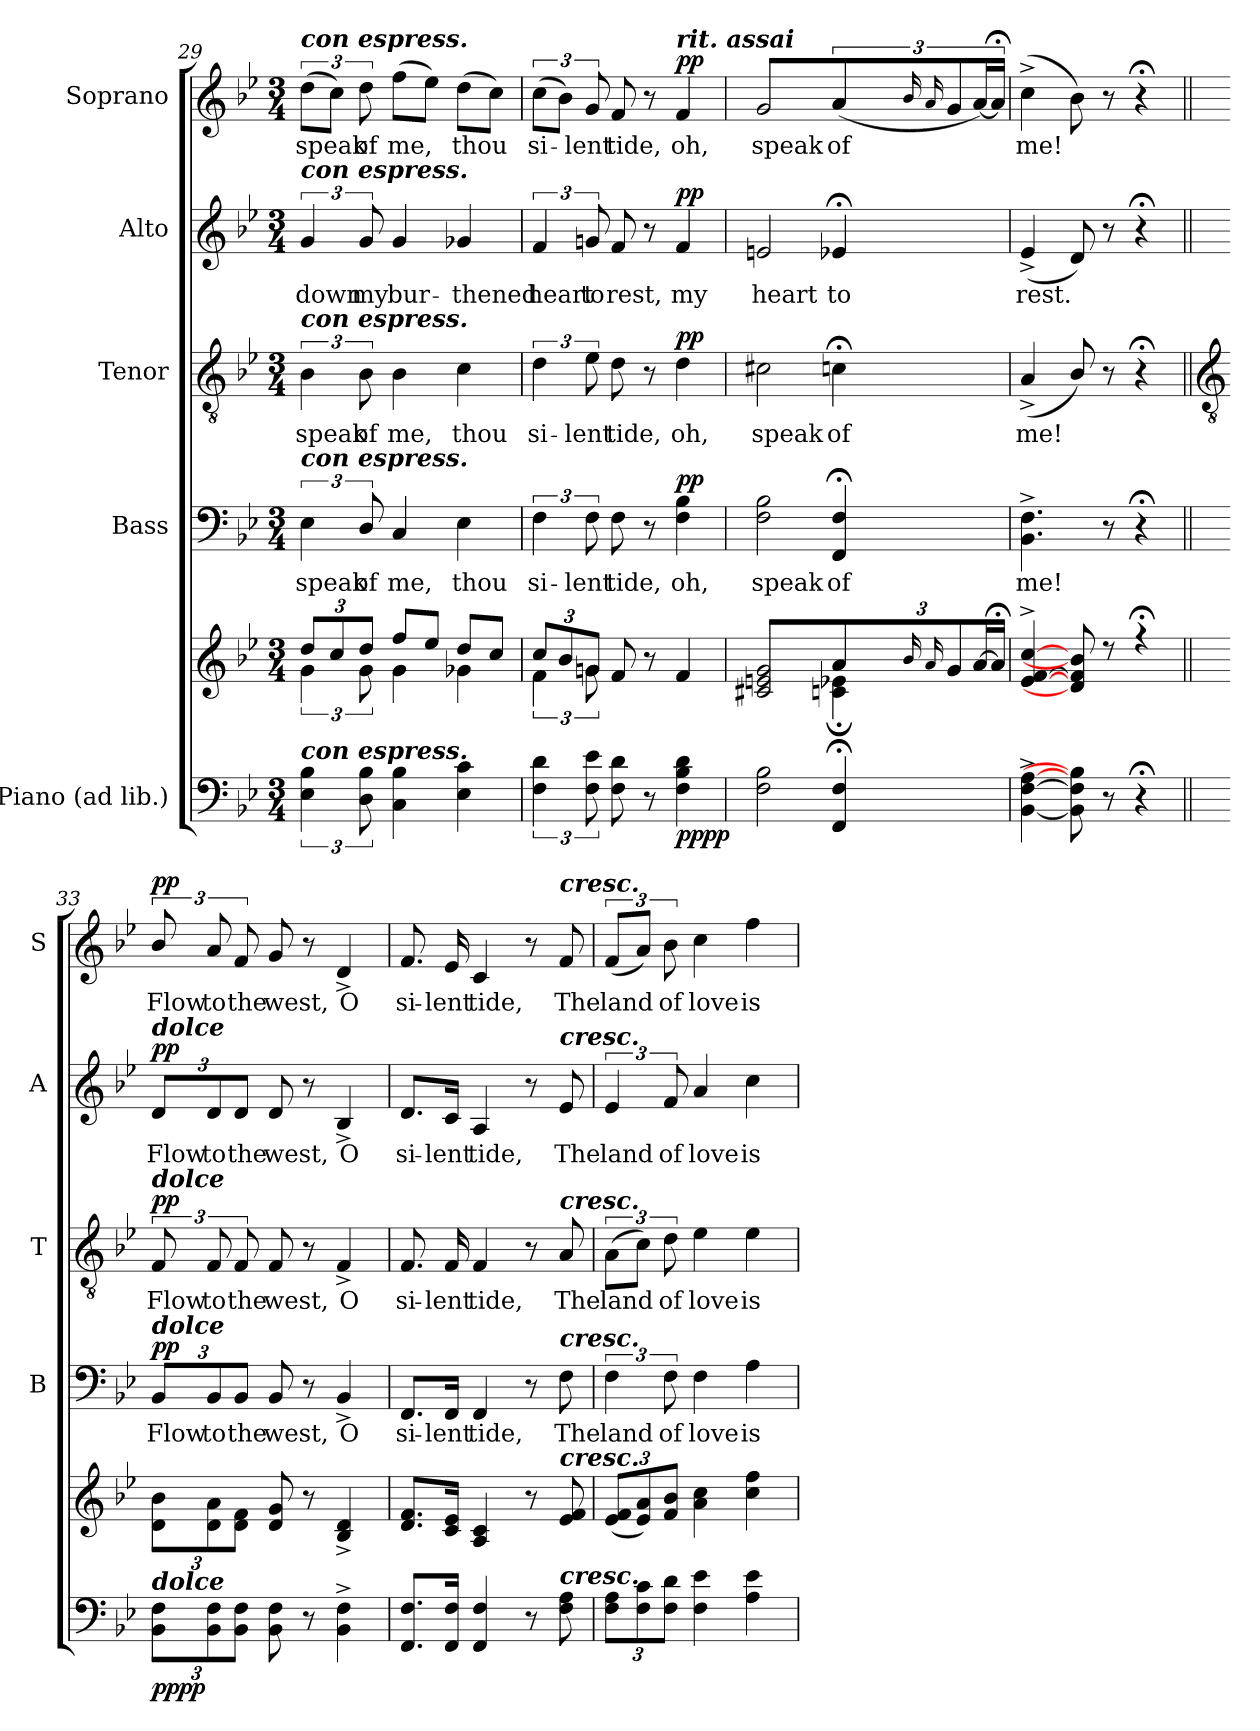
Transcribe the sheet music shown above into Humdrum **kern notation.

**kern	**kern	**dynam	**kern	**text	**dynam	**kern	**text	**dynam	**kern	**text	**dynam	**kern	**text	**dynam
*part5	*part5	*part5	*part4	*part4	*part4	*part3	*part3	*part3	*part2	*part2	*part2	*part1	*part1	*part1
*staff6	*staff5	*staff5/6	*staff4	*staff4	*staff4	*staff3	*staff3	*staff3	*staff2	*staff2	*staff2	*staff1	*staff1	*staff1
*I"Piano (ad lib.)	*	*	*I"Bass	*	*	*I"Tenor	*	*	*I"Alto	*	*	*I"Soprano	*	*
*	*	*	*I'B	*	*	*I'T	*	*	*I'A	*	*	*I'S	*	*
!!LO:LB:g=z
*clefF4	*clefG2	*	*clefF4	*	*	*clefGv2	*	*	*clefG2	*	*	*clefG2	*	*
*k[b-e-]	*k[b-e-]	*	*k[b-e-]	*	*	*k[b-e-]	*	*	*k[b-e-]	*	*	*k[b-e-]	*	*
*B-:	*B-:	*	*B-:	*	*	*B-:	*	*	*B-:	*	*	*B-:	*	*
*M3/4	*M3/4	*	*M3/4	*	*	*M3/4	*	*	*M3/4	*	*	*M3/4	*	*
=29	=29	=29	=29	=29	=29	=29	=29	=29	=29	=29	=29	=29	=29	=29
*	*^	*	*	*	*	*	*	*	*	*	*	*	*	*
!	!	!	!	!	!	!	!	!	!	!	!	!	!LO:TX:a:Bi:t=con espress.	!	!
!	!	!	!	!	!	!	!	!	!	!LO:TX:a:Bi:t=con espress.	!	!	!	!	!
!	!	!	!	!	!	!	!LO:TX:a:Bi:t=con espress.	!	!	!	!	!	!	!	!
!	!	!	!	!LO:TX:a:Bi:t=con espress.	!	!	!	!	!	!	!	!	!	!	!
!LO:TX:a:Bi:t=con espress.	!	!	!	!	!	!	!	!	!	!	!	!	!	!	!
!	!	!	!	!	!LO:LY:b	!	!	!LO:LY:b	!	!	!LO:LY:b	!	!	!LO:LY:b	!
6E- 6B-	12dd/L	6g\	.	6E-	speak	.	6B-	speak	.	6g	down	.	(>12ddL	speak	.
.	12cc/	.	.	.	.	.	.	.	.	.	.	.	12ccJ)	.	.
!	!	!	!	!	!LO:LY:b	!	!	!LO:LY:b	!	!	!LO:LY:b	!	!	!LO:LY:b	!
12D\ 12B-\	12dd/J	12g\	.	12D/	of	.	12B-	of	.	12g	my	.	12dd	of	.
!	!	!	!	!	!LO:LY:b	!	!	!LO:LY:b	!	!	!LO:LY:b	!	!	!LO:LY:b	!
4C 4B-	8ff/L	4g\	.	4C	me,	.	4B-	me,	.	4g	bur-	.	(>8ffL	me,	.
.	8ee-/J	.	.	.	.	.	.	.	.	.	.	.	8ee-J)	.	.
!	!	!	!	!	!LO:LY:b	!	!	!LO:LY:b	!	!	!LO:LY:b	!	!	!LO:LY:b	!
4E- 4c	8dd/L	4g-X\	.	4E-	thou	.	4c	thou	.	4g-X	-thened	.	(>8ddL	thou	.
.	8cc/J	.	.	.	.	.	.	.	.	.	.	.	8ccJ)	.	.
=30	=30	=30	=30	=30	=30	=30	=30	=30	=30	=30	=30	=30	=30	=30	=30
!	!	!	!	!	!LO:LY:b	!	!	!LO:LY:b	!	!	!LO:LY:b	!	!	!LO:LY:b	!
6F 6d	12cc/L	6f\	.	6F	si-	.	6d	si-	.	6f	heart	.	(>12ccL	si-	.
.	12b-/	.	.	.	.	.	.	.	.	.	.	.	12b-J)	.	.
!	!	!	!	!	!LO:LY:b	!	!	!LO:LY:b	!	!	!LO:LY:b	!	!	!LO:LY:b	!
12F 12e-	12g/J	12gn\	.	12F	-lent	.	12e-	-lent	.	12gn	to	.	12g	lent	.
!	!	!	!	!	!LO:LY:b	!	!	!LO:LY:b	!	!	!LO:LY:b	!	!	!LO:LY:b	!
8F 8d	8f/	2ryy	.	8F	tide,	.	8d	tide,	.	8f	rest,	.	8f	tide,	.
8r	8r	.	.	8r	.	.	8r	.	.	8r	.	.	8r	.	.
!	!	!	!	!	!	!	!	!	!	!	!	!	!LO:TX:a:Bi:t=rit. assai	!	!
!	!	!	!LO:DY:b=2	!	!LO:LY:b	!	!	!LO:LY:b	!	!	!LO:LY:b	!	!	!LO:LY:b	!
!	!	!	!LO:DY:n=1:b	!	!	!LO:DY:b	!	!	!LO:DY:b	!	!	!LO:DY:b	!	!	!LO:DY:b
4F 4B- 4d	4f/	.	pp pp	4F 4B-	oh,	pp	4d	oh,	pp	4f	my	pp	4f	oh,	pp
=31	=31	=31	=31	=31	=31	=31	=31	=31	=31	=31	=31	=31	=31	=31	=31
!	!	!	!	!	!LO:LY:b	!	!	!LO:LY:b	!	!	!LO:LY:b	!	!	!LO:LY:b	!
2F 2B-	2c#X/ 2en/ 2g/	2ryy	.	2F 2B-	speak	.	2c#X	speak	.	2en	heart	.	2g	speak	.
!	!	!	!	!	!LO:LY:b	!	!	!LO:LY:b	!	!	!LO:LY:b	!	!	!LO:LY:b	!
4FF; 4F;	12a/L	4cn\;< 4e-X\;<	.	4FF;< 4F;<	of	.	4cn;<	of	.	4e-X;<	to	.	(<12a	of	.
.	16qqb-/L	.	.	.	.	.	.	.	.	.	.	.	16qqb-LL	.	.
.	16qqa/	.	.	.	.	.	.	.	.	.	.	.	16qqa	.	.
.	12g/	.	.	.	.	.	.	.	.	.	.	.	12g	.	.
.	[24a/J	.	.	.	.	.	.	.	.	.	.	.	[24aJ)	.	.
.	24a;</J]	.	.	.	.	.	.	.	.	.	.	.	24a;<J]	.	.
=32	=32	=32	=32	=32	=32	=32	=32	=32	=32	=32	=32	=32	=32	=32	=32
!	!	!	!	!	!LO:LY:b	!	!	!LO:LY:b	!	!	!LO:LY:b	!	!	!LO:LY:b	!
[4BB-^ [4F^ [4A^	[4e-/^ [4f/^ [4cc/^	2.ryy	.	4.BB-^ 4.F^	me!	.	(<4A^	me!	.	(<4e-^	rest.	.	(>4cc^	me!	.
8BB-] 8F] 8B-]	8d/] 8f/] 8b-/]	.	.	.	.	.	8B-/)	.	.	8d)	.	.	8b-)	.	.
8r	8r	.	.	8r	.	.	8r	.	.	8r	.	.	8r	.	.
4r;	4r;<	.	.	4r;<	.	.	4r;<	.	.	4r;<	.	.	4r;<	.	.
*	*v	*v	*	*	*	*	*	*	*	*	*	*	*	*	*
!!LO:LB:g=z
=33||	=33||	=33||	=33||	=33||	=33||	=33||	=33||	=33||	=33||	=33||	=33||	=33||	=33||	=33||
*	*	*	*	*	*	*clefGv2	*	*	*	*	*	*	*	*
!	!	!	!	!	!	!	!	!	!LO:TX:a:Bi:t=dolce	!	!	!	!	!
!	!	!	!	!	!	!LO:TX:a:Bi:t=dolce	!	!	!	!	!	!	!	!
!	!	!	!LO:TX:a:Bi:t=dolce	!	!	!	!	!	!	!	!	!	!	!
!LO:TX:a:Bi:t=dolce	!	!	!	!	!	!	!	!	!	!	!	!	!	!
!	!	!LO:DY:b=2	!	!LO:LY:b	!	!	!LO:LY:b	!	!	!LO:LY:b	!	!	!LO:LY:b	!
!	!	!LO:DY:n=1:b	!	!	!LO:DY:b	!	!	!LO:DY:b	!	!	!LO:DY:b	!	!	!LO:DY:b
12BB-\ 12F\L	12d\ 12b-\L	pp pp	12BB-/L	Flow	pp	12F/	Flow	pp	12d/L	Flow	pp	12b-/	Flow	pp
!	!	!	!	!LO:LY:b	!	!	!LO:LY:b	!	!	!LO:LY:b	!	!	!LO:LY:b	!
12BB- 12F	12d 12a	.	12BB-/	to	.	12F	to	.	12d/	to	.	12a	to	.
!	!	!	!	!LO:LY:b	!	!	!LO:LY:b	!	!	!LO:LY:b	!	!	!LO:LY:b	!
12BB- 12FJ	12d 12fJ	.	12BB-/J	the	.	12F	the	.	12d/J	the	.	12f	the	.
!	!	!	!	!LO:LY:b	!	!	!LO:LY:b	!	!	!LO:LY:b	!	!	!LO:LY:b	!
8BB- 8F	8d 8g	.	8BB-	west,	.	8F	west,	.	8d	west,	.	8g	west,	.
8r	8r	.	8r	.	.	8r	.	.	8r	.	.	8r	.	.
!	!	!	!	!LO:LY:b	!	!	!LO:LY:b	!	!	!LO:LY:b	!	!	!LO:LY:b	!
4BB-^ 4F^	4B-^ 4d^	.	4BB-^	O	.	4F^	O	.	4B-^	O	.	4d^	O	.
=34	=34	=34	=34	=34	=34	=34	=34	=34	=34	=34	=34	=34	=34	=34
!	!	!	!	!LO:LY:b	!	!	!LO:LY:b	!	!	!LO:LY:b	!	!	!LO:LY:b	!
8.FF 8.FL	8.d 8.fL	.	8.FF/L	si-	.	8.F	si-	.	8.d/L	si-	.	8.f	si-	.
!	!	!	!	!LO:LY:b	!	!	!LO:LY:b	!	!	!LO:LY:b	!	!	!LO:LY:b	!
16FF 16FJ	16c 16e-J	.	16FF/Jk	-lent	.	16F	-lent	.	16c/Jk	-lent	.	16e-	-lent	.
!	!	!	!	!LO:LY:b	!	!	!LO:LY:b	!	!	!LO:LY:b	!	!	!LO:LY:b	!
4FF 4F	4A 4c	.	4FF	tide,	.	4F	tide,	.	4A	tide,	.	4c	tide,	.
8r	8r	.	8r	.	.	8r	.	.	8r	.	.	8r	.	.
!	!	!	!	!	!	!	!	!	!	!	!	!LO:TX:a:Bi:t=cresc.	!	!
!	!	!	!	!	!	!	!	!	!LO:TX:a:Bi:t=cresc.	!	!	!	!	!
!	!	!	!	!	!	!LO:TX:a:Bi:t=cresc.	!	!	!	!	!	!	!	!
!	!	!	!LO:TX:a:Bi:t=cresc.	!	!	!	!	!	!	!	!	!	!	!
!	!LO:TX:a:Bi:t=cresc.	!	!	!	!	!	!	!	!	!	!	!	!	!
!LO:TX:a:Bi:t=cresc.	!	!	!	!	!	!	!	!	!	!	!	!	!	!
!	!	!	!	!LO:LY:b	!	!	!LO:LY:b	!	!	!LO:LY:b	!	!	!LO:LY:b	!
8F 8A	8e- 8f	.	8F	The	.	8A	The	.	8e-	The	.	8f	The	.
=35	=35	=35	=35	=35	=35	=35	=35	=35	=35	=35	=35	=35	=35	=35
!	!	!	!	!LO:LY:b	!	!	!LO:LY:b	!	!	!LO:LY:b	!	!	!LO:LY:b	!
12F 12AL	(>12e- 12fL	.	6F	land	.	(>12AL	land	.	6e-	land	.	(<12fL	land	.
12F 12c	12e- 12a)	.	.	.	.	12cJ)	.	.	.	.	.	12aJ)	.	.
!	!	!	!	!LO:LY:b	!	!	!LO:LY:b	!	!	!LO:LY:b	!	!	!LO:LY:b	!
12F 12dJ	12f 12b-J	.	12F	of	.	12d	of	.	12f	of	.	12b-	of	.
!	!	!	!	!LO:LY:b	!	!	!LO:LY:b	!	!	!LO:LY:b	!	!	!LO:LY:b	!
4F 4e-	4a 4cc	.	4F	love	.	4e-	love	.	4a	love	.	4cc	love	.
!	!	!	!	!LO:LY:b	!	!	!LO:LY:b	!	!	!LO:LY:b	!	!	!LO:LY:b	!
4A 4e-	4cc 4ff	.	4A	is	.	4e-	is	.	4cc	is	.	4ff	is	.
=	=	=	=	=	=	=	=	=	=	=	=	=	=	=
*-	*-	*-	*-	*-	*-	*-	*-	*-	*-	*-	*-	*-	*-	*-
